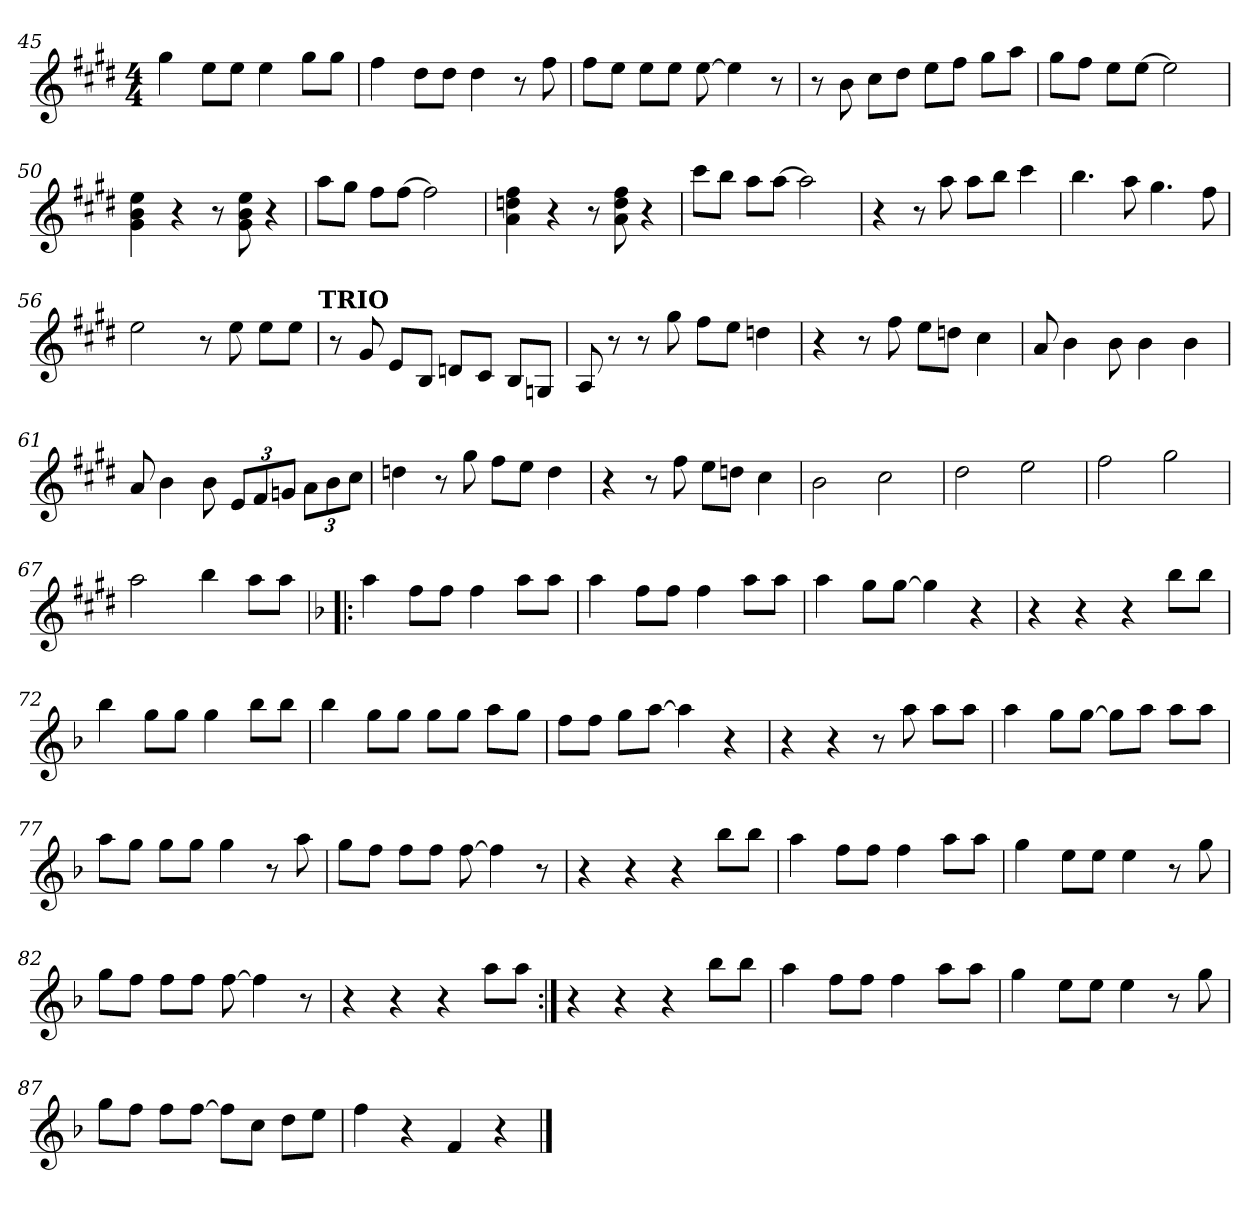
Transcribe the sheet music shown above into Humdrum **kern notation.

**kern
*part1
*staff1
!!LO:PB:g=z
*clefG2
*k[f#c#g#d#]
*E:
*M4/4
=45
4gg#\
8ee\L
8ee\J
4ee\
8gg#\L
8gg#\J
=46
4ff#\
8dd#\L
8dd#\J
4dd#\
8r
8ff#\
=47
8ff#\L
8ee\J
8ee\L
8ee\J
[8ee\
4ee\]
8r
=48
8r
8b\
8cc#\L
8dd#\J
8ee\L
8ff#\J
8gg#\L
8aa\J
=49
8gg#\L
8ff#\J
8ee\L
[8ee\J
2ee\]
=50
4g#\ 4b\ 4ee\
4r
8r
8g#\ 8b\ 8ee\
4r
!!LO:LB:g=z
=51
8aa\L
8gg#\J
8ff#\L
[8ff#\J
2ff#\]
=52
4a\ 4ddn\ 4ff#\
4r
8r
8a\ 8dd\ 8ff#\
4r
=53
8ccc#\L
8bb\J
8aa\L
[8aa\J
2aa\]
=54
4r
8r
8aa\
8aa\L
8bb\J
4ccc#\
=55
4.bb\
8aa\
4.gg#\
8ff#\
=56
2ee\
8r
8ee\
8ee\L
8ee\J
!!LO:LB:g=z
=57
8r
8g#/
!LO:TX:a:B:rj:t=TRIO
8e/L
8B/J
8dn/L
8c#/J
8B/L
8Gn/J
=58
8A/
8r
8r
8gg#\
8ff#\L
8ee\J
4ddn\
=59
4r
8r
8ff#\
8ee\L
8ddn\J
4cc#\
=60
8a/
4b\
8b\
4b\
4b\
=61
8a/
4b\
8b\
*Xbrackettup
12e/L
12f#/
12gn/J
12a\L
12b\
12cc#\J
=62
4ddn\
8r
8gg#\
8ff#\L
8ee\J
4dd\
!!LO:LB:g=z
=63
4r
8r
8ff#\
8ee\L
8ddn\J
4cc#\
=64
2b\
2cc#\
=65
2dd#\
2ee\
=66
2ff#\
2gg#\
=67
2aa\
4bb\
8aa\L
8aa\J
=68!|:
*k[b-]
*F:
4aa\
8ff\L
8ff\J
4ff\
8aa\L
8aa\J
!!LO:LB:g=z
=69
4aa\
8ff\L
8ff\J
4ff\
8aa\L
8aa\J
=70
4aa\
8gg\L
[8gg\J
4gg\]
4r
=71
4r
4r
4r
8bb-\L
8bb-\J
=72
4bb-\
8gg\L
8gg\J
4gg\
8bb-\L
8bb-\J
=73
4bb-\
8gg\L
8gg\J
8gg\L
8gg\J
8aa\L
8gg\J
=74
8ff\L
8ff\J
8gg\L
[8aa\J
4aa\]
4r
!!LO:LB:g=z
=75
4r
4r
8r
8aa\
8aa\L
8aa\J
=76
4aa\
8gg\L
[8gg\J
8gg\L]
8aa\J
8aa\L
8aa\J
=77
8aa\L
8gg\J
8gg\L
8gg\J
4gg\
8r
8aa\
=78
8gg\L
8ff\J
8ff\L
8ff\J
[8ff\
4ff\]
8r
=79
4r
4r
4r
8bb-\L
8bb-\J
=80
4aa\
8ff\L
8ff\J
4ff\
8aa\L
8aa\J
!!LO:LB:g=z
=81
4gg\
8ee\L
8ee\J
4ee\
8r
8gg\
=82
8gg\L
8ff\J
8ff\L
8ff\J
[8ff\
4ff\]
8r
=83
4r
4r
4r
8aa\L
8aa\J
=84:|!
4r
4r
4r
8bb-\L
8bb-\J
=85
4aa\
8ff\L
8ff\J
4ff\
8aa\L
8aa\J
!!LO:LB:g=z
=86
4gg\
8ee\L
8ee\J
4ee\
8r
8gg\
=87
8gg\L
8ff\J
8ff\L
[8ff\J
8ff\L]
8cc\J
8dd\L
8ee\J
=88
4ff\
4r
4f/
4r
==
*-
